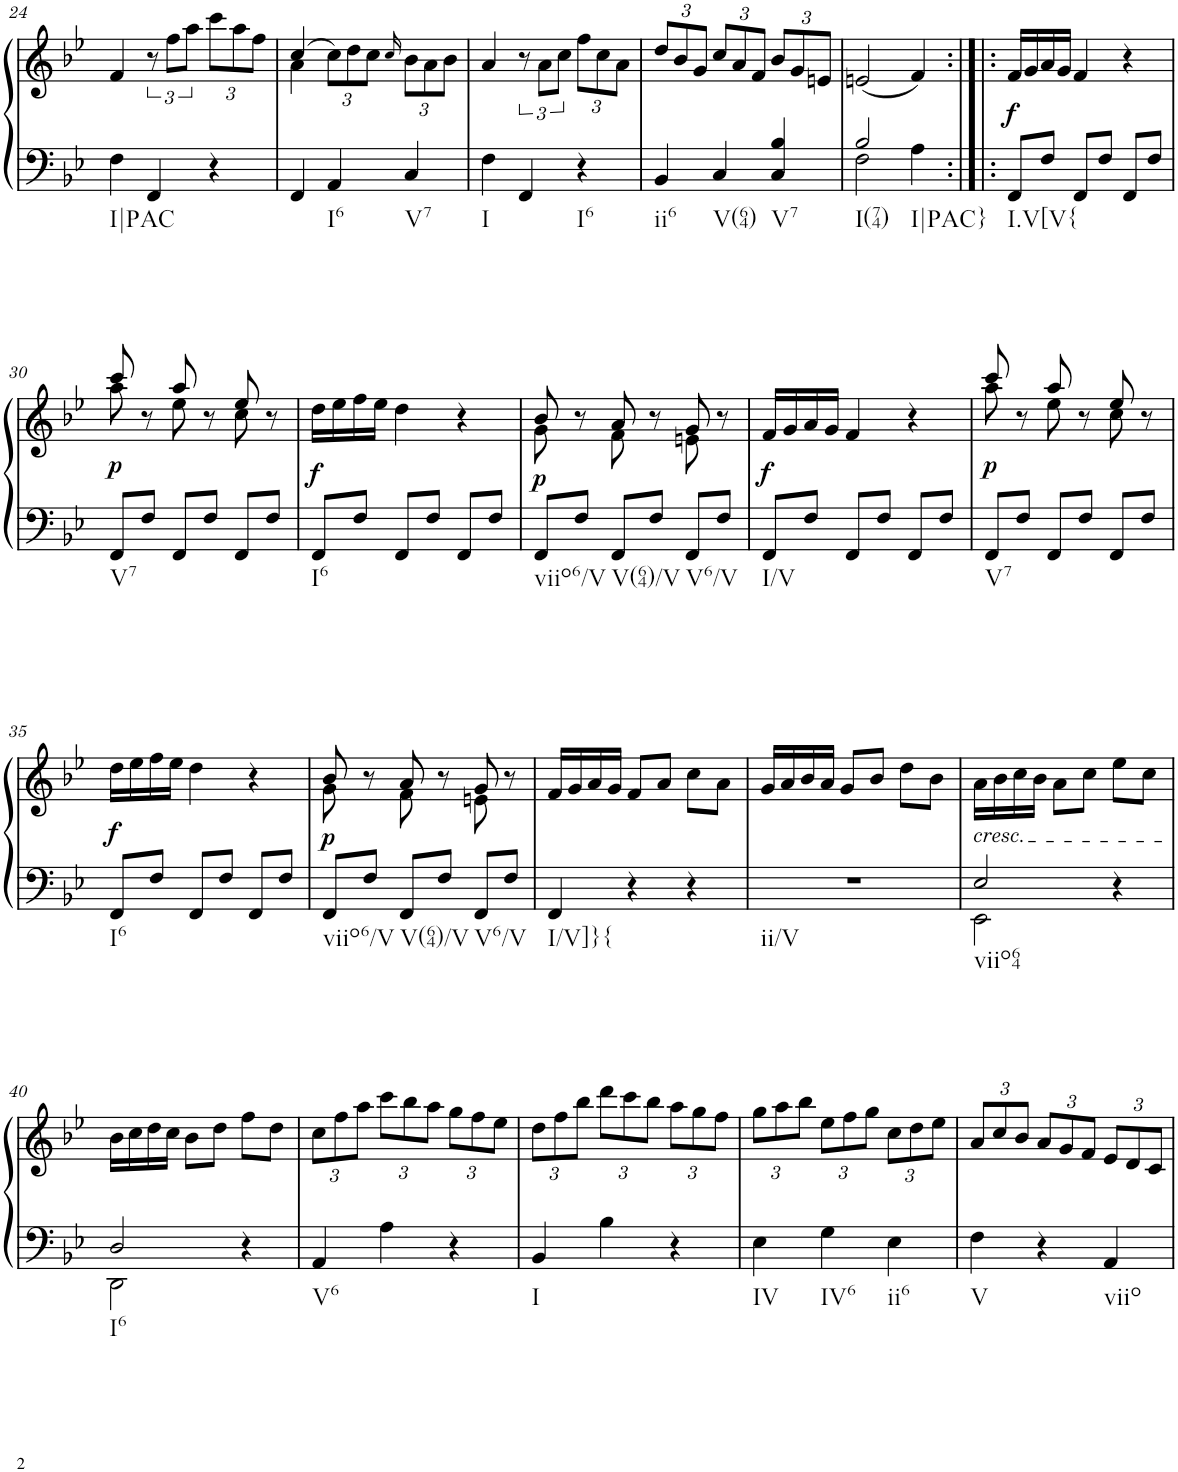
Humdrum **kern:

**kern	**kern	**dynam
*part1	*part1	*part1
*staff2	*staff1	*staff1/2
*I"Piano	*	*
*I'Pno.	*	*
!!LO:PB:g=z
*clefF4	*clefG2	*
*k[b-e-]	*k[b-e-]	*
*M3/4	*M3/4	*
=24	=24	=24
!LO:TX:b:t=I|PAC	!	!
4F\	4f/	.
4FF/	12r	.
.	12ff\L	.
.	12aa\J	.
*	*Xbrackettup	*
4r	12ccc\L	.
.	12aa\	.
.	12ff\J	.
=25	=25	=25
*	*^	*
4FF/	(4cc/	4a\	.
!LO:TX:b:t=I6	!	!	!
4AA/	12cc\L)	2ryy	.
.	12dd\	.	.
.	12cc\J	.	.
.	16qcc/	.	.
!LO:TX:b:t=V7	!	!	!
4C/	12b-\L	.	.
.	12a\	.	.
.	12b-\J	.	.
*	*v	*v	*
=26	=26	=26
!LO:TX:b:t=I	!	!
4F\	4a/	.
*	*brackettup	*
4FF/	12r	.
.	12a\L	.
.	12cc\J	.
*	*Xbrackettup	*
!LO:TX:b:t=I6	!	!
4r	12ff\L	.
.	12cc\	.
.	12a\J	.
=27	=27	=27
*^	*	*
!LO:TX:b:t=ii6	!	!	!
4BB-/	2ryy	12dd/L	.
.	.	12b-/	.
.	.	12g/J	.
!LO:TX:b:t=V(64)	!	!	!
4C/	.	12cc/L	.
.	.	12a/	.
.	.	12f/J	.
!LO:TX:b:t=V7	!	!	!
4B-/	4C/	12b-/L	.
.	.	12g/	.
.	.	12en/J	.
=28	=28	=28	=28
!LO:TX:b:t=I(74)	!	!	!
2B-/	2F\	(2en/	.
!LO:TX:b:t=I|PAC}	!	!	!
4A\	4ryy	4f/)	.
=29:|!|:	=29:|!|:	=29:|!|:	=29:|!|:
!LO:TX:b:t=I.V[V{	!	!	!
!	!	!	!LO:DY:b
*v	*v	*	*
8FF/L	16f/LL	f
.	16g/	.
8F/J	16a/	.
.	16g/JJ	.
8FF/L	4f/	.
8F/J	.	.
8FF/L	4r	.
8F/J	.	.
!!LO:LB:g=z
=30	=30	=30
*	*^	*
!LO:TX:b:t=V7	!	!	!
!	!	!	!LO:DY:b
8FF/L	8ccc/	8aa\	p
8F/J	8r	8ryy	.
8FF/L	8aa/	8ee-\	.
8F/J	8r	8ryy	.
8FF/L	8ee-/	8cc\	.
8F/J	8r	8ryy	.
=31	=31	=31	=31
!LO:TX:b:t=I6	!	!	!
!	!	!	!LO:DY:b
*	*v	*v	*
8FF/L	16dd\LL	f
.	16ee-\	.
8F/J	16ff\	.
.	16ee-\JJ	.
8FF/L	4dd\	.
8F/J	.	.
8FF/L	4r	.
8F/J	.	.
=32	=32	=32
*	*^	*
!LO:TX:b:t=viio6/V	!	!	!
!	!	!	!LO:DY:b
8FF/L	8b-/	8g\	p
8F/J	8r	8ryy	.
!LO:TX:b:t=V(64)/V	!	!	!
8FF/L	8a/	8f\	.
8F/J	8r	8ryy	.
!LO:TX:b:t=V6/V	!	!	!
8FF/L	8g/	8en\	.
8F/J	8r	8ryy	.
=33	=33	=33	=33
!LO:TX:b:t=I/V	!	!	!
!	!	!	!LO:DY:b
*	*v	*v	*
8FF/L	16f/LL	f
.	16g/	.
8F/J	16a/	.
.	16g/JJ	.
8FF/L	4f/	.
8F/J	.	.
8FF/L	4r	.
8F/J	.	.
=34	=34	=34
*	*^	*
!LO:TX:b:t=V7	!	!	!
!	!	!	!LO:DY:b
8FF/L	8ccc/	8aa\	p
8F/J	8r	8ryy	.
8FF/L	8aa/	8ee-\	.
8F/J	8r	8ryy	.
8FF/L	8ee-/	8cc\	.
8F/J	8r	8ryy	.
!!LO:LB:g=z
=35	=35	=35	=35
!LO:TX:b:t=I6	!	!	!
!	!	!	!LO:DY:b
*	*v	*v	*
8FF/L	16dd\LL	f
.	16ee-\	.
8F/J	16ff\	.
.	16ee-\JJ	.
8FF/L	4dd\	.
8F/J	.	.
8FF/L	4r	.
8F/J	.	.
=36	=36	=36
*	*^	*
!LO:TX:b:t=viio6/V	!	!	!
!	!	!	!LO:DY:b
8FF/L	8b-/	8g\	p
8F/J	8r	8ryy	.
!LO:TX:b:t=V(64)/V	!	!	!
8FF/L	8a/	8f\	.
8F/J	8r	8ryy	.
!LO:TX:b:t=V6/V	!	!	!
8FF/L	8g/	8en\	.
8F/J	8r	8ryy	.
=37	=37	=37	=37
!LO:TX:b:t=I/V]}{	!	!	!
*	*v	*v	*
4FF/	16f/LL	.
.	16g/	.
.	16a/	.
.	16g/JJ	.
4r	8f/L	.
.	8a/J	.
4r	8cc\L	.
.	8a\J	.
=38	=38	=38
!LO:TX:b:t=ii/V	!	!
2.r	16g/LL	.
.	16a/	.
.	16b-/	.
.	16a/JJ	.
.	8g/L	.
.	8b-/J	.
.	8dd\L	.
.	8b-\J	.
=39	=39	=39
*^	*	*
!	!	!LO:TX:b:i:t=cresc.	!
!LO:TX:b:t=viio64	!	!	!
2E-/	2EE-\	16a\LL	.
.	.	16b-\	.
.	.	16cc\	.
.	.	16b-\JJ	.
.	.	8a\L	.
.	.	8cc\J	.
4r	4ryy	8ee-\L	.
.	.	8cc\J	.
!!LO:LB:g=z
=40	=40	=40	=40
!LO:TX:b:t=I6	!	!	!
2D/	2DD\	16b-\LL	.
.	.	16cc\	.
.	.	16dd\	.
.	.	16cc\JJ	.
.	.	8b-\L	.
.	.	8dd\J	.
4r	4ryy	8ff\L	.
.	.	8dd\J	.
*v	*v	*	*
=41	=41	=41
!LO:TX:b:t=V6	!	!
4AA/	12cc\L	.
.	12ff\	.
.	12aa\J	.
4A\	12ccc\L	.
.	12bb-\	.
.	12aa\J	.
4r	12gg\L	.
.	12ff\	.
.	12ee-\J	.
=42	=42	=42
!LO:TX:b:t=I	!	!
4BB-/	12dd\L	.
.	12ff\	.
.	12bb-\J	.
4B-\	12ddd\L	.
.	12ccc\	.
.	12bb-\J	.
4r	12aa\L	.
.	12gg\	.
.	12ff\J	.
=43	=43	=43
!LO:TX:b:t=IV	!	!
4E-\	12gg\L	.
.	12aa\	.
.	12bb-\J	.
!LO:TX:b:t=IV6	!	!
4G\	12ee-\L	.
.	12ff\	.
.	12gg\J	.
!LO:TX:b:t=ii6	!	!
4E-\	12cc\L	.
.	12dd\	.
.	12ee-\J	.
=44	=44	=44
!LO:TX:b:t=V	!	!
4F\	12a/L	.
.	12cc/	.
.	12b-/J	.
4r	12a/L	.
.	12g/	.
.	12f/J	.
!LO:TX:b:t=viio	!	!
4AA/	12e-/L	.
.	12d/	.
.	12c/J	.
=	=	=
*-	*-	*-
